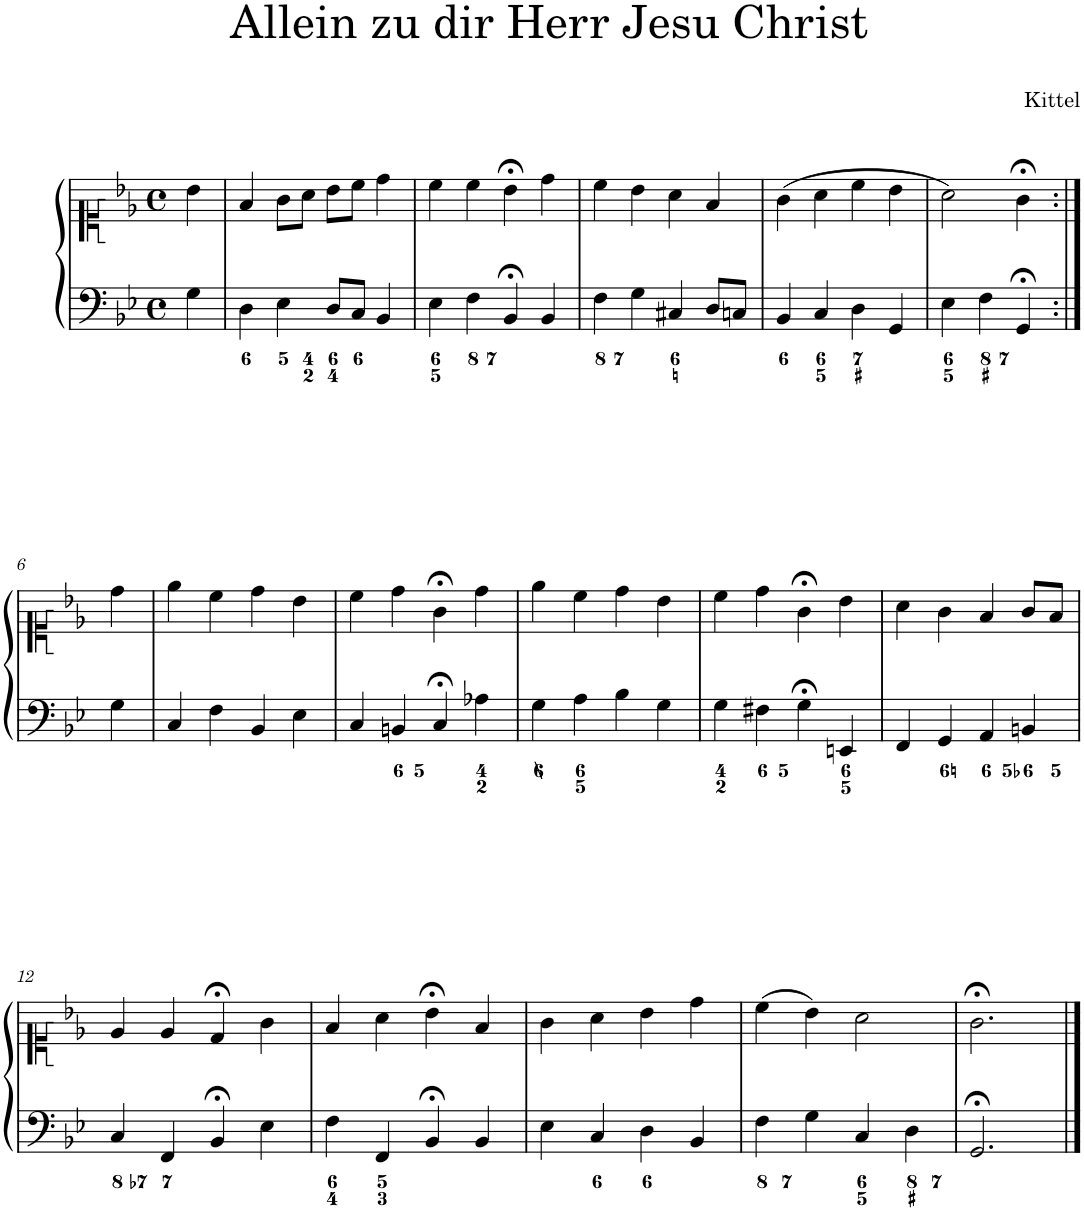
**kern	**kern
*part1	*part1
*staff2	*staff1
*I"Piano	*
*I'Pno.	*
*clefF4	*clefC1
*k[b-e-]	*k[b-e-]
*M4/4	*M4/4
*met(c)	*met(c)
=	=
4G\	4b-\
=1	=1
4D\	4f/
4E-\	8g\L
.	8a\J
8D/L	8b-\L
8C/J	8cc\J
4BB-/	4dd\
=2	=2
4E-\	4cc\
4F\	4cc\
4BB-;</	4b-;<\
4BB-/	4dd\
=3	=3
4F\	4cc\
4G\	4b-\
4C#X/	4a\
8D/L	4f/
8Cn/J	.
=4	=4
4BB-/	(4g\
4C/	4a\
4D\	4cc\
4GG/	4b-\
=5	=5
4E-\	2a\)
4F\	.
4GG;</	4g;<\
!!LO:LB:g=z
=6:|!	=6:|!
4G\	4dd\
=7	=7
4C/	4ee-\
4F\	4cc\
4BB-/	4dd\
4E-\	4b-\
=8	=8
4C/	4cc\
4BBn/	4dd\
4C;</	4g;<\
4A-X\	4dd\
=9	=9
4G\	4ee-\
4A\	4cc\
4B-\	4dd\
4G\	4b-\
=10	=10
4G\	4cc\
4F#X\	4dd\
4G;<\	4g;<\
4EEn/	4b-\
=11	=11
4FF/	4a\
4GG/	4g\
4AA/	4f/
4BBn/	8g/L
.	8f/J
!!LO:LB:g=z
=12	=12
4C/	4e-/
4FF/	4e-/
4BB-;</	4d;</
4E-\	4g\
=13	=13
4F\	4f/
4FF/	4a\
4BB-;</	4b-;<\
4BB-/	4f/
=14	=14
4E-\	4g\
4C/	4a\
4D\	4b-\
4BB-/	4dd\
=15	=15
4F\	(4cc\
4G\	4b-\)
4C/	2a\
4D\	.
=16	=16
2.GG;</	2.g;<\
==	==
*-	*-
